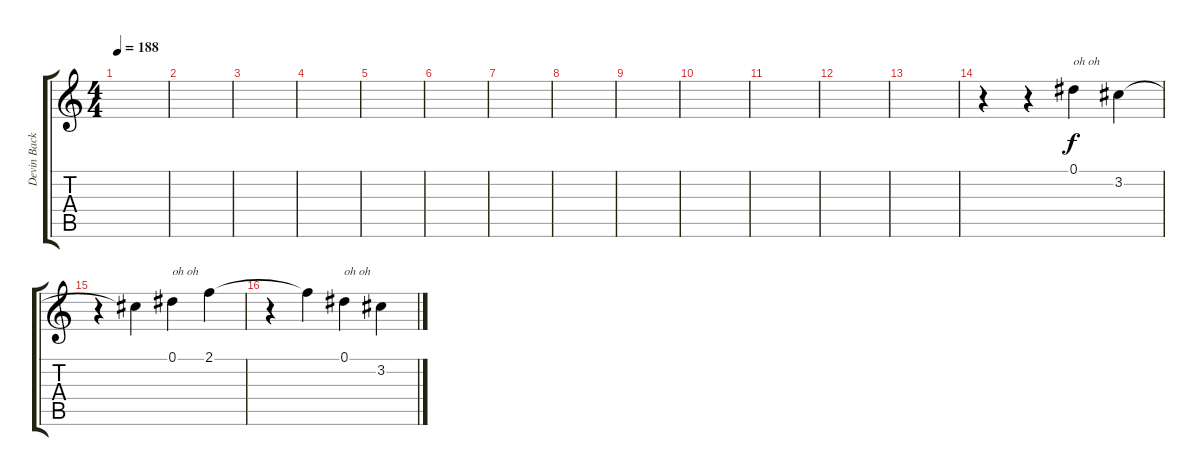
\track ("Devin Back Vocals" "Devin Back") {instrument distortionguitar}
\staff {score tabs}
\tuning (Eb4 Bb3 Gb3 Db3 Ab2 Db2) {hide}
\ts (4 4)
\tempo 188
\clef g2
\ks c
|
|
|
|
|
|
|
|
|
|
|
|
|
r.4 r.4 0.1.4{txt "oh oh"} 3.2.4 |
r.4 3.2{t}.4 0.1.4{txt "oh oh"} 2.1.4 |
r.4 2.1{t}.4 0.1.4{txt "oh oh"} 3.2.4
